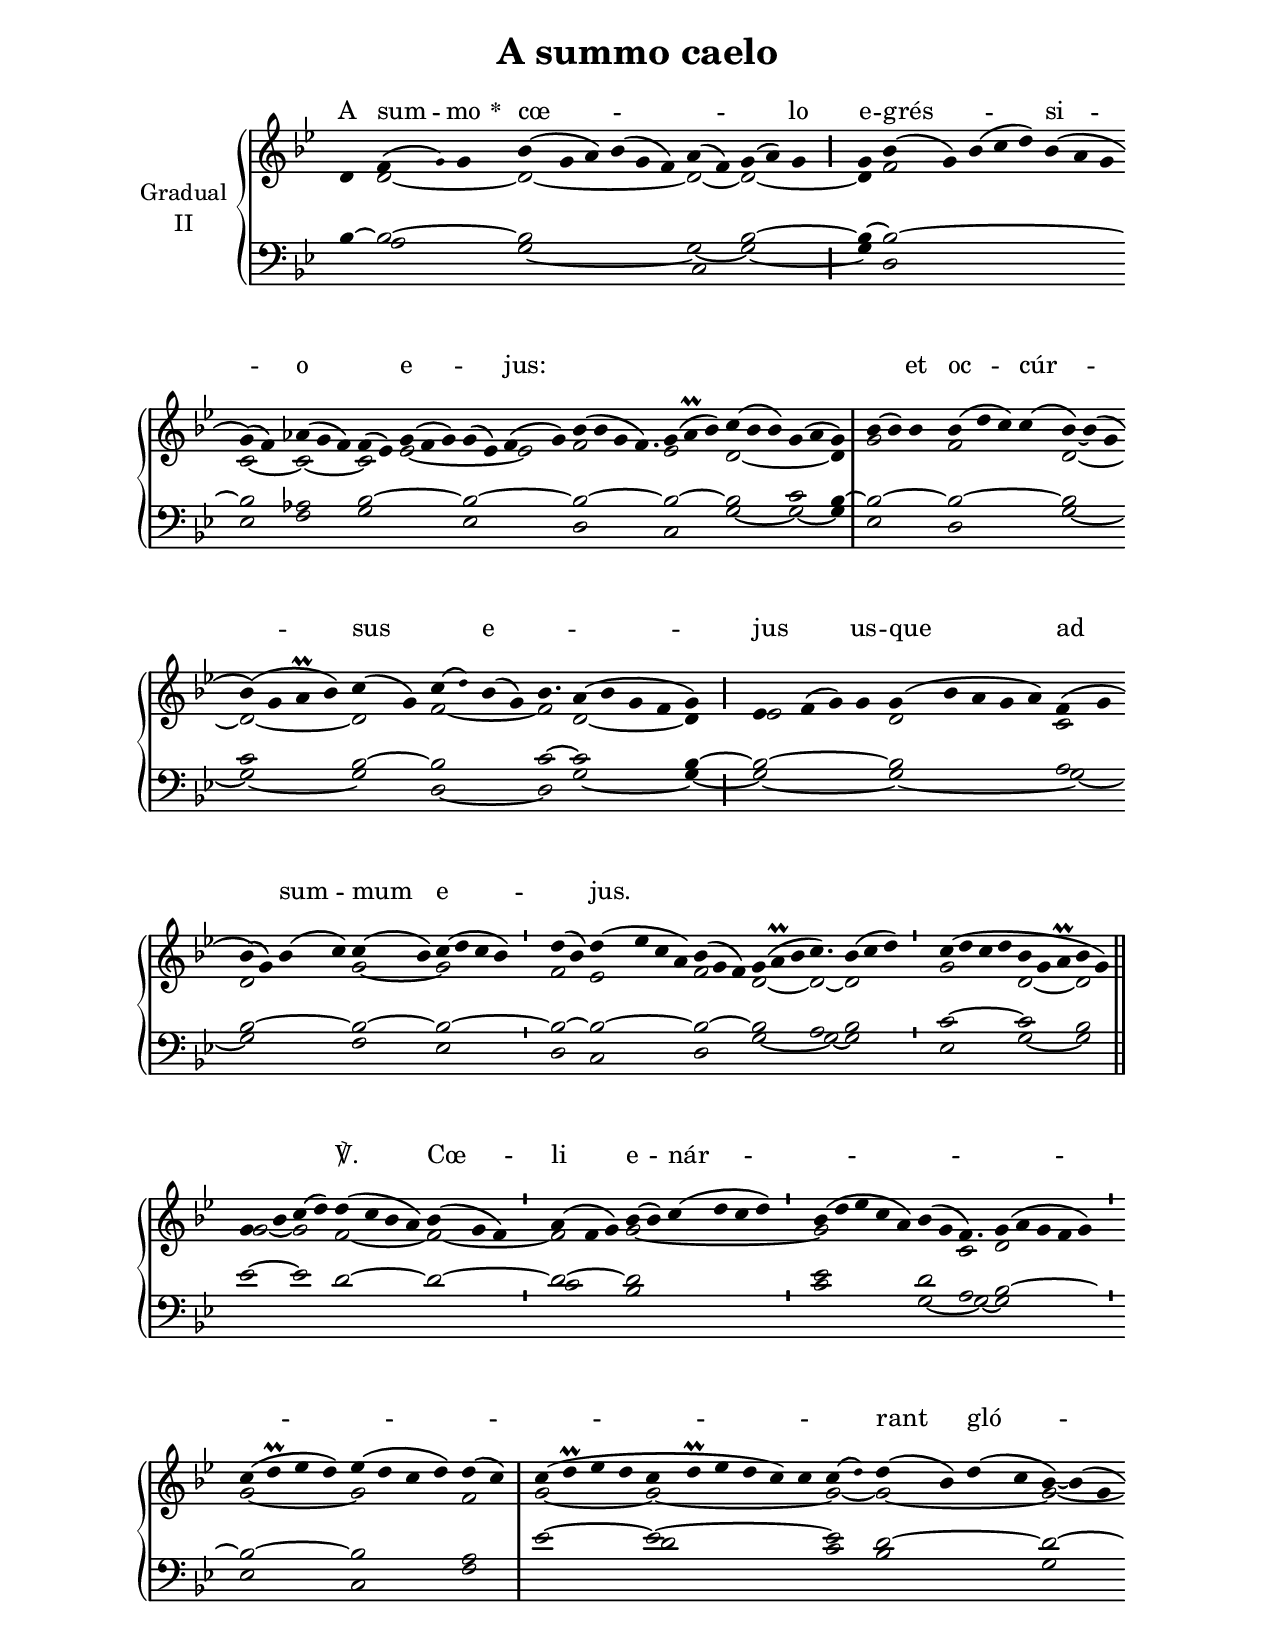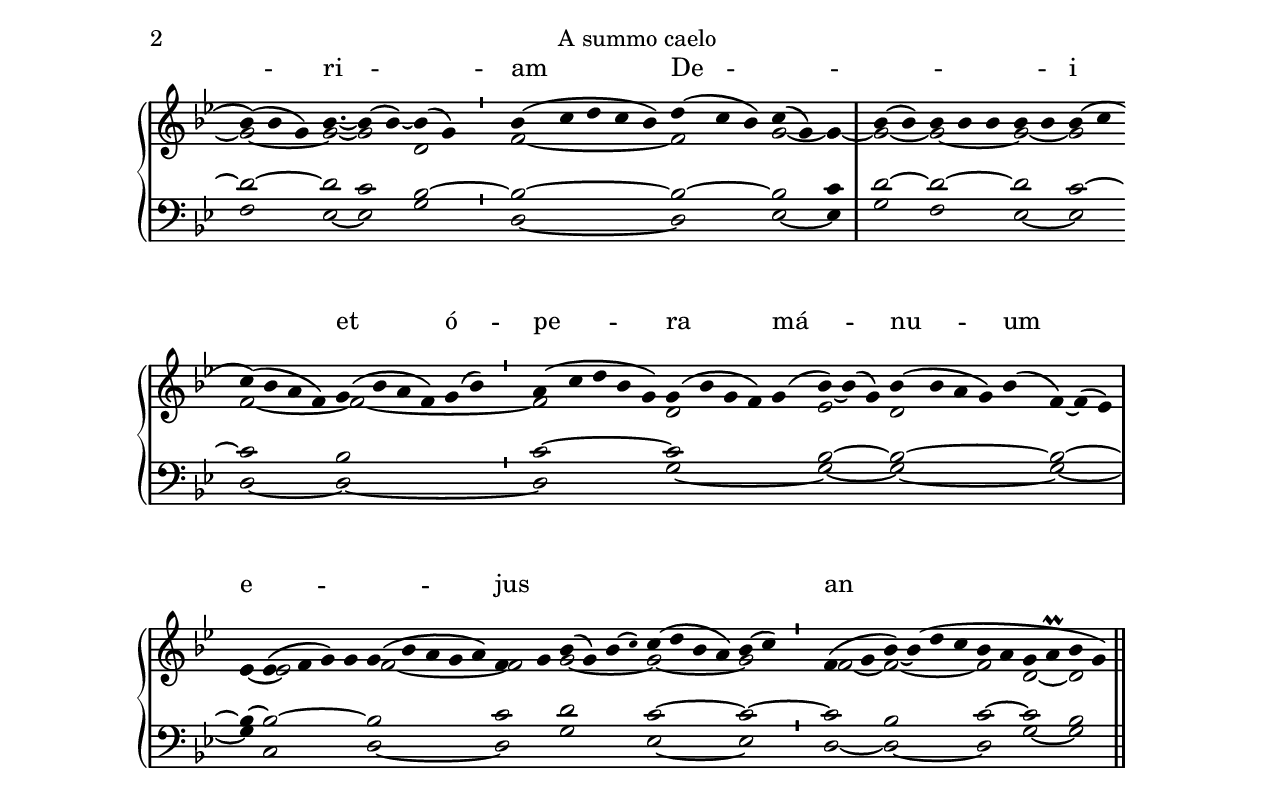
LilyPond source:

\version "2.18"
\include "gregorian.ly"
\include "noh2.ily"


%Page reference: page i.25
%(volume.page)

global = {
 \key g \minor
 \cadenzaOn 
}

\header {
  title = \markup \center-column {"A summo caelo" \vspace #1 }
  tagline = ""
  composer = ""
}

\paper {
 #(include-special-characters)
  oddHeaderMarkup = \markup \fill-line {
    \line {}
    \center-column {
      \on-the-fly #first-page     " "
      \on-the-fly #not-first-page "A summo caelo"
    }
    \line { \on-the-fly #print-page-number-check-first \fromproperty #'page:page-number-string }
  }
  evenHeaderMarkup = \markup \fill-line {
    \line { \on-the-fly #print-page-number-check-first \fromproperty #'page:page-number-string }
    \center-column { "A summo caelo" }
    \line {}
  }
}

chantText = \lyricmode {
A sum -- mo 
\set stanza = " * " cœ -- _ _ _ lo 
e -- grés -- _ si -- o _ e -- _ jus: _ _ _ _ _ 
et oc -- cúr -- sus _ e -- _ _ jus _ 
us -- que ad sum -- mum e -- _ jus. _ _ _ _ _ _ _ ℣. 
Cœ -- li e -- nár -- _ _ _ _ _ _ _ _ _ rant 
gló -- ri -- am De -- _ _ _ _ _ _ _ _ i 
et ó -- pe -- ra má -- nu -- um e -- _ _ _ jus _ _ _ _ _ 
an -- nún -- ti -- at 
\set stanza = " * " fir -- ma -- mén -- _ tum. _ _ _ }

chantMusic = {
\tieDown   d'4 f'4 ( \once \tweak #'font-size #-4 g' ) g'4  bes'4 ( g'4 a'4) bes'4 ( g'4 f'4) a'4 ( f'4) g'4 ( a'4) g'4 \divisioMaior
 g'4 bes'4 ( g'4) bes'4 ( c''4 d''4) bes'4 ( a'4 g'4 \forceBreak
)  g'4 ( f'4) aes'4 ( g'4 f'4) f'4 ( ees'4) g'4 ( f'4 g'4) g'4 ( ees'4) f'4 ( g'4) bes'4 ( bes'4 g'4 f'4.) g'4 ( a'\prall bes'4) c''4 ( bes'4 bes'4) g'4 ( a'4 g'4) \divisioMaxima
 bes'4 ( bes'4) bes'4 bes'4 ( d''4 c''4) c''4 ( bes'4) ~ bes'4 ( g'4 \forceBreak
) bes'4 ( g'4 a'\prall bes'4) c''4 ( g'4) c''4 ( \once \tweak #'font-size #-4 d'' ) bes'4 ( g'4) bes'4. a'4 ( bes'4 g'4 f'4 g'4) \divisioMaior
 ees'4 f'4 ( g'4) g'4 g'4 ( bes'4 a'4 g'4 a'4) f'4 ( g'4 \forceBreak
) bes'4 ( g'4) bes'4 ( c''4) c''4 ( bes'4) c''4 ( d''4 c''4 bes'4) \divisioMinima
 d''4 ( bes'4) d''4 ( ees''4 c''4 a'4) bes'4 ( g'4 f'4) g'4 ( a'\prall bes'4 c''4.) bes'4 ( c''4 d''4) \divisioMinima
 c''4 ( d''4 c''4 d''4 bes'4 g'4 a'\prall bes'4 g'4) \finalis \forceBreak

 g'4 bes'4 c''4 ( d''4) d''4 ( c''4 bes'4 a'4) bes'4 ( g'4 f'4) \divisioMinima
 a'4 ( f'4 g'4) bes'4 ( bes'4) c''4 ( d''4 c''4 d''4) \divisioMinima
 bes'4 ( d''4 ees''4 c''4 a'4) bes'4 ( g'4 f'4.) g'4 ( a'4 g'4 f'4 g'4) \divisioMinima \forceBreak

 c''4 ( d''\prall ees''4 d''4) ees''4 ( d''4 c''4 d''4) d''4 ( c''4) \divisioMaxima
 c''4 ( d''\prall ees''4 d''4 c''4 d''\prall ees''4 d''4 c''4) c''4 c''4 ( \once \tweak #'font-size #-4 d'' ) d''4 ( bes'4) d''4 ( c''4 bes'4) ~ bes'4 ( g'4 \forceBreak
) bes'4 ( bes'4 g'4) bes'4. ~ bes'4 ( bes'4) ~ bes'4 ( g'4) \divisioMinima
 bes'4 ( c''4 d''4 c''4 bes'4) d''4 ( c''4 bes'4) c''4 ( g'4) g'4 \divisioMaxima
 bes'4 ( bes'4) bes'4 bes'4 bes'4 bes'4 bes'4 bes'4 ( c''4 \forceBreak
) c''4 ( bes'4 a'4 f'4) g'4 ( bes'4 a'4 f'4) g'4 ( bes'4) \divisioMinima
 a'4 ( c''4 d''4 bes'4 g'4) g'4 ( bes'4 g'4 f'4) g'4 ( bes'4) ~ bes'4 ( g'4) bes'4 ( bes'4 a'4 g'4) bes'4 ( f'4) ~ f'4 ( ees'4) \divisioMaxima \forceBreak

 ees'4 ees'4 ( f'4 g'4) g'4 g'4 ( bes'4 a'4 g'4 a'4)  f'4 g'4 bes'4 ( g'4) bes'4 ( \once \tweak #'font-size #-4 c'' ) c''4 ( d''4 bes'4 a'4) bes'4 ( c''4) \divisioMinima
 f'4 ( g'4 bes'4) ~ bes'4 ( d''4 c''4 bes'4 a'4 g'4 a'\prall bes'4 g'4) \finalis

}

altoMusic = {
r4 d'2*3/2 ~ d'2*6/2 ~ d'2 ~ d'2*3/2 ~ \divisioMaior
d'4 f'2*8/2 c'2 ~ c'2*3/2 ~ c'2 ees'2*5/2 ~ ees'2 f'2*9/4 ees'2*3/2 d'2*5/2 ~ d'4 \divisioMaxima
g'2*3/2 f'2*4/2 d'2*3/2 ~ d'2*4/2 ~ d'2 f'2*4/2 ~ f'2*3/4 d'2*4/2 ~ d'4 \divisioMaior
ees'2*4/2 d'2*5/2 c'2 d'2*4/2 g'2 ~ g'2*4/2 \divisioMinima
f'2 ees'2*4/2 f'2*3/2 d'2*3/2 ~ d'2*3/4 ~ d'2*3/2 \divisioMinima
g'2*4/2 d'2*3/2 ~ d'2 \finalis
g'2 ~ g'2 f'2*4/2 ~ f'2*3/2 ~ \divisioMinima
f'2*3/2 g'2*6/2 ~ \divisioMinima
g'2*7/2 c'2*3/4 d'2*5/2 \divisioMinima
g'2*4/2 ~ g'2*4/2 f'2 \divisioMaxima
g'2*4/2 ~ g'2*6/2 ~ g'2 ~ g'2*4/2 ~ g'2*3/2 ~ g'2*3/2 ~ g'2*3/4 ~ g'2 d'2 \divisioMinima
f'2*5/2 ~ f'2*3/2 g'2 ~ g'4 ~ \divisioMaxima
g'2 ~ g'2*3/2 ~ g'2 ~ g'2 f'2*4/2 ~ f'2*6/2 ~ \divisioMinima
f'2*5/2 d'2*5/2 ees'2*3/2 d'2*5/2 r2*3/2 \divisioMaxima
ees'4 ~ ees'2*4/2 f'2*5/2 ~ f'2 g'2*4/2 ~ g'2*4/2 ~ g'2 \divisioMinima
f'2 ~ f'2*4/2 ~ f'2 d'2 ~ d'2 \finalis
}

tenorMusic = {
bes4 ~ bes2*3/2 ~ bes2*6/2 c2 bes2*3/2 ~ \divisioMaior
bes4 ~ bes2*8/2 ~ bes2 aes2*3/2 bes2*5/2 ~ bes2*4/2 ~ bes2*9/4 ~ bes2*3/2 ~ bes2*3/2 c'2 bes4 ~ \divisioMaxima
bes2*3/2 ~ bes2*4/2 ~ bes2*3/2 c'2*4/2 bes2 ~ bes2*4/2 c'2*3/4 ~ c'2*4/2 bes4 ~ \divisioMaior
bes2*4/2 ~ bes2*5/2 a2 bes2*4/2 ~ bes2 ~ bes2*4/2 ~ \divisioMinima
bes2 ~ bes2*4/2 ~ bes2*3/2 ~ bes2*3/2 a2*3/4 bes2*3/2 \divisioMinima
c'2*4/2 ~ c'2*3/2 bes2 \finalis
ees'2 ~ ees'2 d'2*4/2 ~ d'2*3/2 ~ \divisioMinima
d'2*3/2 ~ d'2*6/2 \divisioMinima
ees'2*5/2 d'2 a2*3/4 bes2*5/2 ~ \divisioMinima
bes2*4/2 ~ bes2*4/2 a2 \divisioMaxima
ees'2*4/2 ~ ees'2*6/2 ~ ees'2 d'2*4/2 ~ d'2*3/2 ~ d'2*3/2 ~ d'2*3/4 c'2 bes2 ~ \divisioMinima
bes2*5/2 ~ bes2*3/2 ~ bes2 c'4 \divisioMaxima
d'2 ~ d'2*3/2 ~ d'2 c'2 ~ c'2*4/2 bes2*6/2 \divisioMinima
c'2*5/2 ~ c'2*5/2 bes2*3/2 ~ bes2*5/2 ~ bes2*3/2 ~ \divisioMaxima
bes4 ~ bes2*4/2 ~ bes2*5/2 c'2 d'2*4/2 c'2*4/2 ~ c'2 ~ \divisioMinima
c'2 bes2*4/2 c'2 ~ c'2 bes2 \finalis
}

bassMusic = {
r4 a2*3/2 g2*6/2 ~ g2 ~ g2*3/2 ~ \divisioMaior
g4 d2*8/2 ees2 f2*3/2 g2*5/2 ees2*4/2 d2*9/4 c2*3/2 g2*3/2 ~ g2 ~ g4 \divisioMaxima
ees2*3/2 d2*4/2 g2*3/2 ~ g2*4/2 ~ g2 d2*4/2 ~ d2*3/4 g2*4/2 ~ g4 ~ \divisioMaior
g2*4/2 ~ g2*5/2 ~ g2 ~ g2*4/2 f2 ees2*4/2 \divisioMinima
d2 c2*4/2 d2*3/2 g2*3/2 ~ g2*3/4 ~ g2*3/2 \divisioMinima
ees2*4/2 g2*3/2 ~ g2 \finalis
r2*11/2 \divisioMinima
c'2*3/2 bes2*6/2 \divisioMinima
c'2*5/2 g2 ~ g2*3/4 ~ g2*5/2 \divisioMinima
ees2*4/2 c2*4/2 f2*6/2 d'2*6/2 c'2 bes2*4/2 g2*3/2 f2*3/2 ees2*3/4 ~ ees2 g2 \divisioMinima
d2*5/2 ~ d2*3/2 ees2 ~ ees4 \divisioMaxima
g2 f2*3/2 ees2 ~ ees2 d2*4/2 ~ d2*6/2 ~ \divisioMinima
d2*5/2 g2*5/2 ~ g2*3/2 ~ g2*5/2 ~ g2*3/2 ~ \divisioMaxima
g4 c2*4/2 d2*5/2 ~ d2 g2*4/2 ees2*4/2 ~ ees2 \divisioMinima
d2 ~ d2*4/2 ~ d2 g2 ~ g2 \finalis
}

voiceLines = {
\voiceLineStyle


}

\score{
  <<
    \new GrandStaff <<
      \set GrandStaff.autoBeaming = ##f
      \set GrandStaff.instrumentName = \markup \center-column {
        "Gradual"
        "II"
      }
      \new Staff = up <<
        \new Voice = "chant" {
          \voiceOne \global \chantMusic
        }
        \new Voice {
          \voiceTwo \global \altoMusic
        }
      >>

      \new Staff = down <<
        \clef bass
        \new Voice {
          \voiceOne \global \tenorMusic
        }
        \new Voice {
          \voiceTwo \global \bassMusic
        }
	\new Voice {
        \voiceThree \global \voiceLines
        }
      >>
    >>
    \new Lyrics \lyricsto chant {
      \chantText
    }
  >>
  \layout{
  }
  \midi{
    \tempo 4 = 125
  }
}
